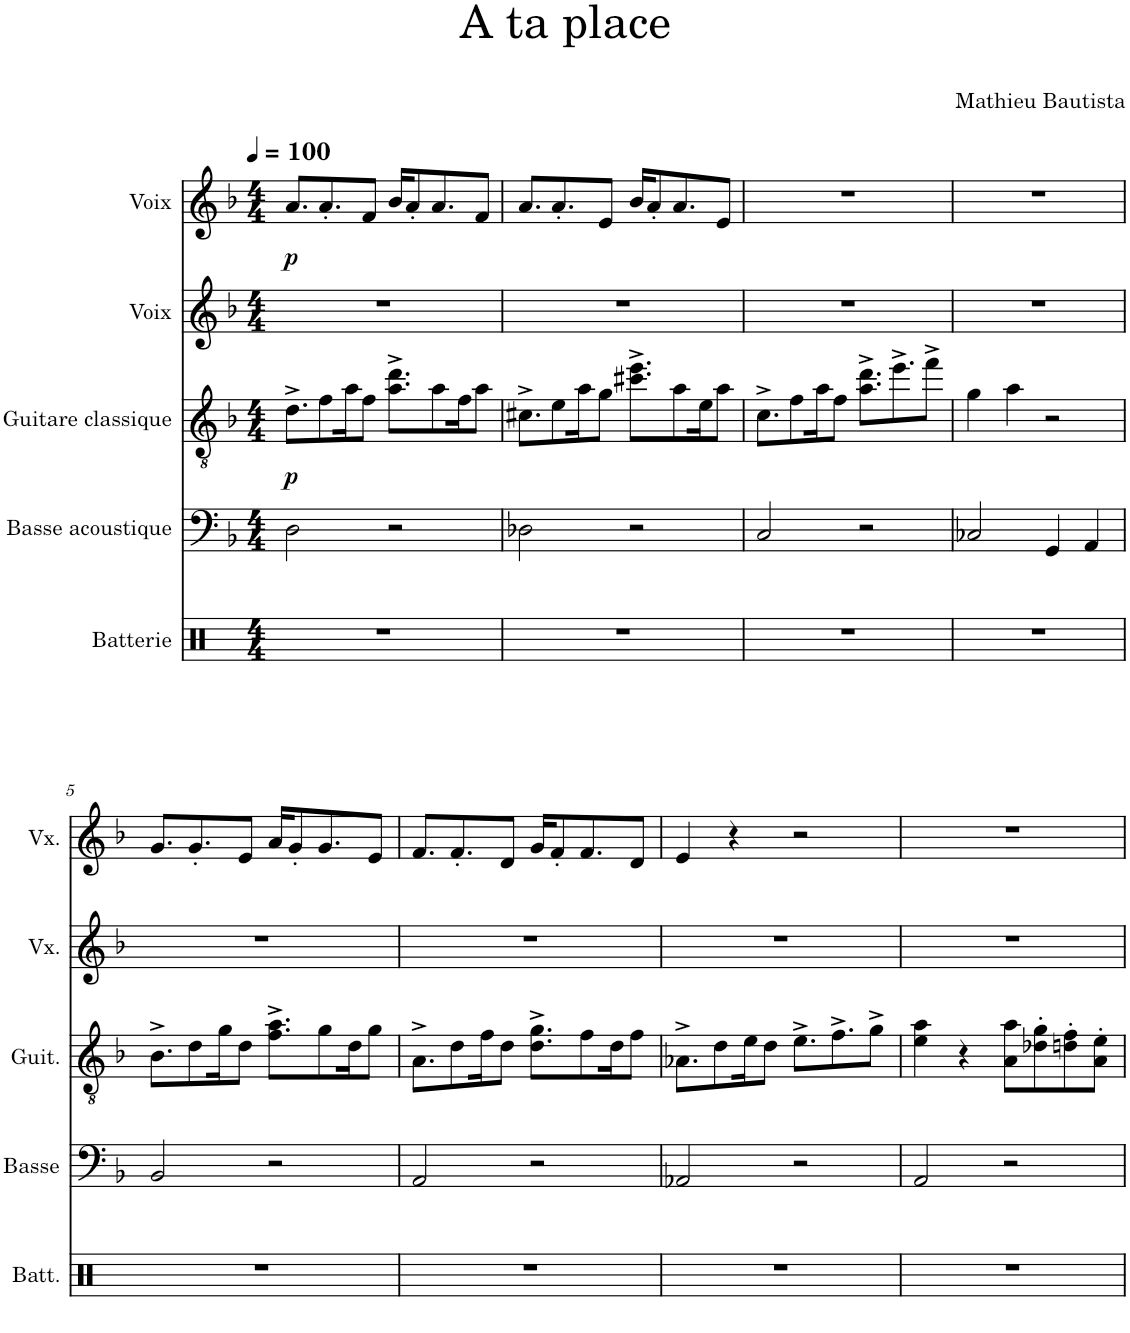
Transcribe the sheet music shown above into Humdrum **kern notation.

**kern	**kern	**kern	**dynam	**kern	**kern	**dynam
*part5	*part4	*part3	*part3	*part2	*part1	*part1
*staff5	*staff4	*staff3	*staff3	*staff2	*staff1	*staff1
*I"Batterie	*I"Basse acoustique	*I"Guitare classique	*	*I"Voix	*I"Voix	*
*I'Batt.	*I'Basse	*I'Guit.	*	*I'Vx.	*I'Vx.	*
*clefX	*clefF4	*clefGv2	*	*clefG2	*clefG2	*
*	*Trd7c12	*	*	*	*	*
*k[]	*k[b-]	*k[b-]	*	*k[b-]	*k[b-]	*
*M4/4	*M4/4	*M4/4	*	*M4/4	*M4/4	*
*MM100	*MM100	*MM100	*	*MM100	*MM100	*
=1	=1	=1	=1	=1	=1	=1
!	!	!	!LO:DY:b	!	!	!LO:DY:b
1r	2D\	8.d^\L	p	1r	8.a/L	p
.	.	8f\	.	.	8.a'/	.
.	.	16a\K	.	.	.	.
.	.	8f\J	.	.	8f/J	.
.	2r	8.a\^ 8.dd\^L	.	.	16b-/KL	.
.	.	.	.	.	8a'/	.
.	.	8a\	.	.	8.a/	.
.	.	16f\K	.	.	.	.
.	.	8a\J	.	.	8f/J	.
=2	=2	=2	=2	=2	=2	=2
1r	2D-X\	8.c#X^\L	.	1r	8.a/L	.
.	.	8e\	.	.	8.a'/	.
.	.	16a\K	.	.	.	.
.	.	8g\J	.	.	8e/J	.
.	2r	8.cc#X\^ 8.ee\^L	.	.	16b-/KL	.
.	.	.	.	.	8a'/	.
.	.	8a\	.	.	8.a/	.
.	.	16e\K	.	.	.	.
.	.	8a\J	.	.	8e/J	.
=3	=3	=3	=3	=3	=3	=3
1r	2C/	8.c^\L	.	1r	1r	.
.	.	8f\	.	.	.	.
.	.	16a\K	.	.	.	.
.	.	8f\J	.	.	.	.
.	2r	8.a\^ 8.dd\^L	.	.	.	.
.	.	8.ee^\	.	.	.	.
.	.	8ff^\J	.	.	.	.
=4	=4	=4	=4	=4	=4	=4
1r	2C-X/	4g\	.	1r	1r	.
.	.	4a\	.	.	.	.
.	4GG/	2r	.	.	.	.
.	4AA/	.	.	.	.	.
!!LO:LB:g=z
=5	=5	=5	=5	=5	=5	=5
1r	2BB-/	8.B-^\L	.	1r	8.g/L	.
.	.	8d\	.	.	8.g'/	.
.	.	16g\K	.	.	.	.
.	.	8d\J	.	.	8e/J	.
.	2r	8.f\^ 8.a\^L	.	.	16a/KL	.
.	.	.	.	.	8g'/	.
.	.	8g\	.	.	8.g/	.
.	.	16d\K	.	.	.	.
.	.	8g\J	.	.	8e/J	.
=6	=6	=6	=6	=6	=6	=6
1r	2AA/	8.A^\L	.	1r	8.f/L	.
.	.	8d\	.	.	8.f'/	.
.	.	16f\K	.	.	.	.
.	.	8d\J	.	.	8d/J	.
.	2r	8.d\^ 8.g\^L	.	.	16g/KL	.
.	.	.	.	.	8f'/	.
.	.	8f\	.	.	8.f/	.
.	.	16d\K	.	.	.	.
.	.	8f\J	.	.	8d/J	.
=7	=7	=7	=7	=7	=7	=7
1r	2AA-X/	8.A-X^\L	.	1r	4e/	.
.	.	8d\	.	.	.	.
.	.	.	.	.	4r	.
.	.	16e\K	.	.	.	.
.	.	8d\J	.	.	.	.
.	2r	8.e^\L	.	.	2r	.
.	.	8.f^\	.	.	.	.
.	.	8g^\J	.	.	.	.
=8	=8	=8	=8	=8	=8	=8
1r	2AA/	4e\ 4a\	.	1r	1r	.
.	.	4r	.	.	.	.
.	2r	8A\ 8a\L	.	.	.	.
.	.	8d-X\' 8g\'	.	.	.	.
.	.	8dn\' 8f\'	.	.	.	.
.	.	8A\' 8e\'J	.	.	.	.
=	=	=	=	=	=	=
*-	*-	*-	*-	*-	*-	*-
